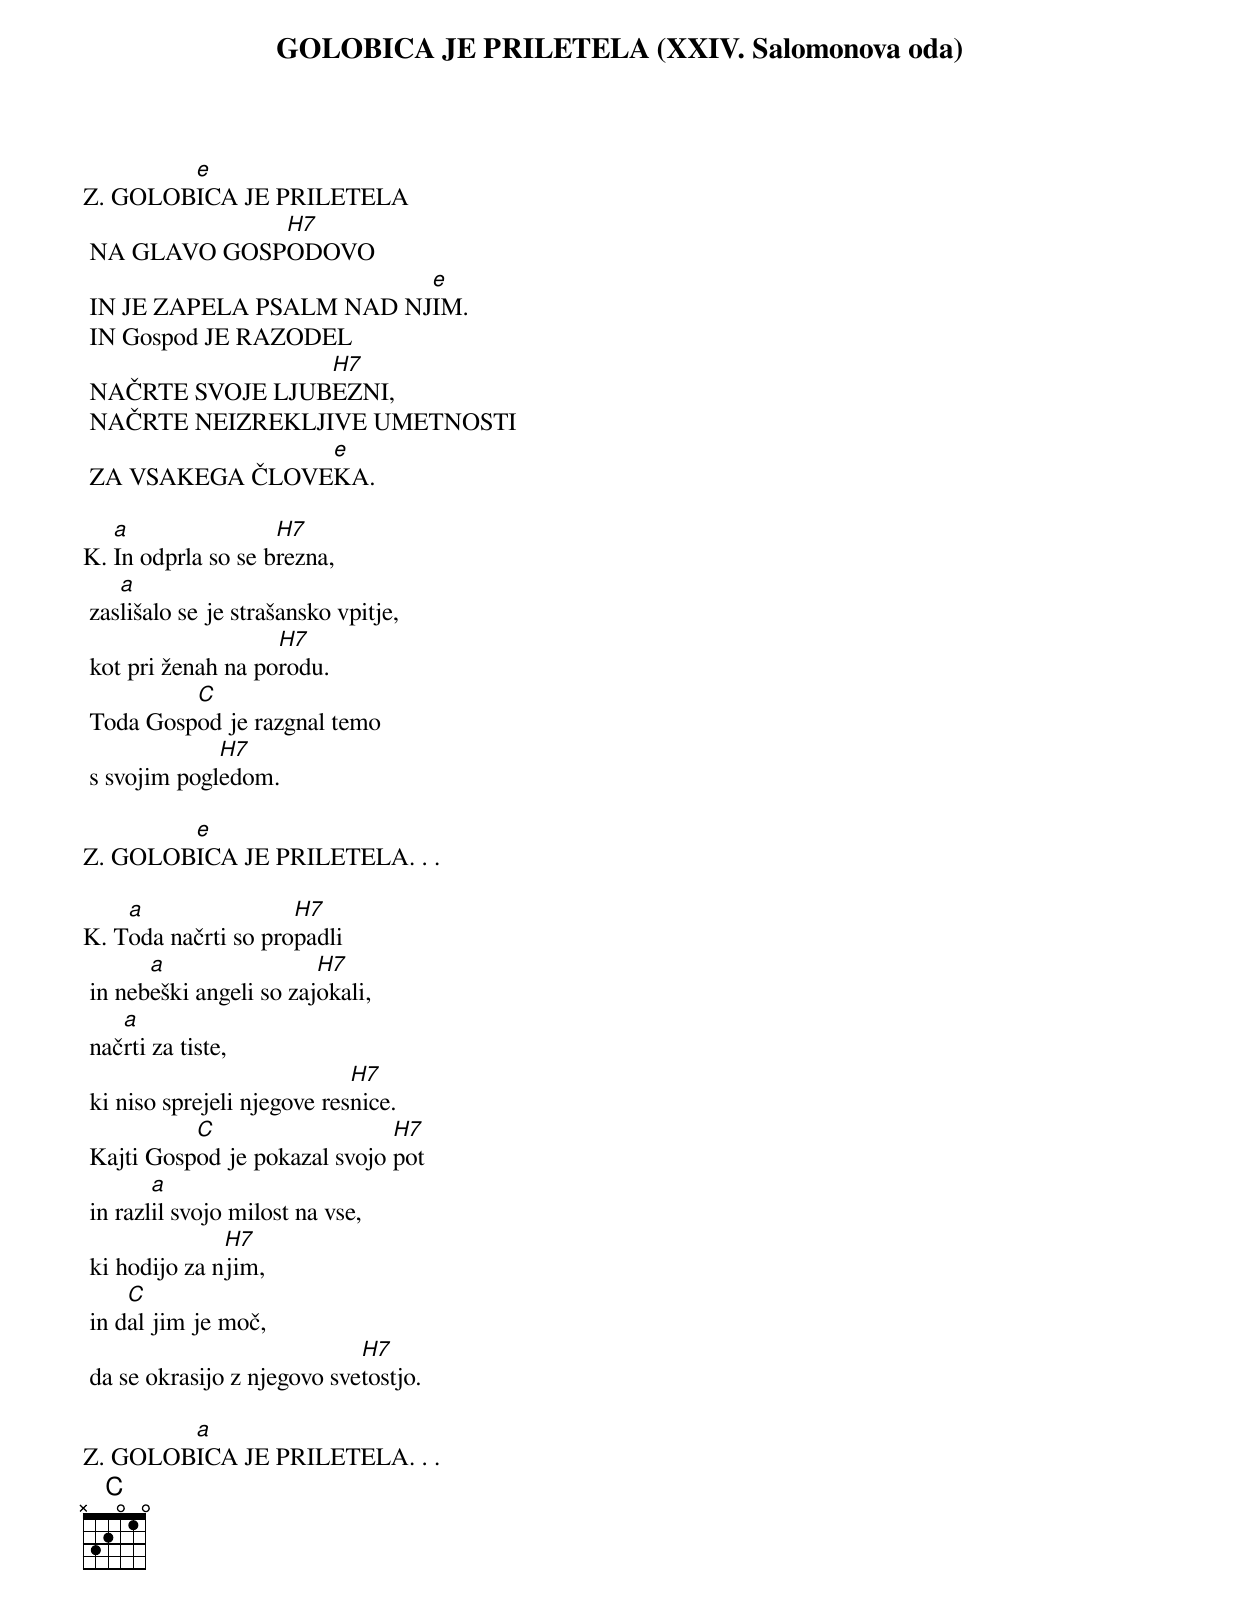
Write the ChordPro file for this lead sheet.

{title: GOLOBICA JE PRILETELA (XXIV. Salomonova oda)}

Z.	GOLOB[e]ICA JE PRILETELA
	NA GLAVO GOSP[H7]ODOVO
	IN JE ZAPELA PSALM NAD NJ[e]IM.
	IN Gospod JE RAZODEL
	NAČRTE SVOJE LJUB[H7]EZNI,
	NAČRTE NEIZREKLJIVE UMETNOSTI
	ZA VSAKEGA ČLOVE[e]KA.

K.	[a]In odprla so se b[H7]rezna,
	zas[a]lišalo se je strašansko vpitje,
	kot pri ženah na po[H7]rodu.
	Toda Gosp[C]od je razgnal temo
	s svojim pogl[H7]edom.

Z.	GOLOB[e]ICA JE PRILETELA. . .

K.	T[a]oda načrti so pro[H7]padli
	in neb[a]eški angeli so zaj[H7]okali,
	nač[a]rti za tiste,
	ki niso sprejeli njegove res[H7]nice.
	Kajti Gosp[C]od je pokazal svojo [H7]pot
	in razl[a]il svojo milost na vse,
	ki hodijo za n[H7]jim,
	in d[C]al jim je moč,
	da se okrasijo z njegovo sve[H7]tostjo.

Z.	GOLOB[a]ICA JE PRILETELA. . .
